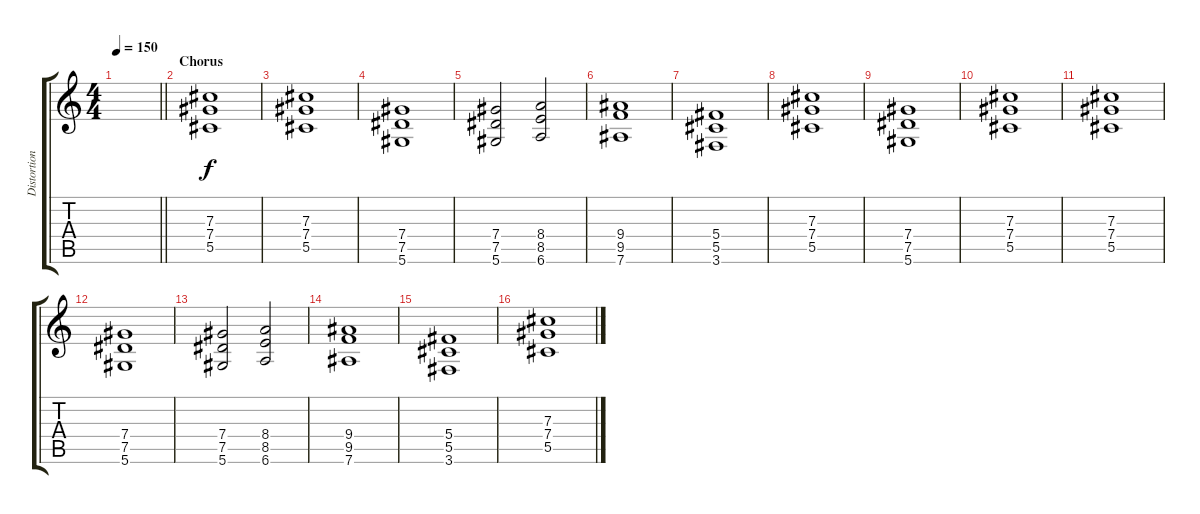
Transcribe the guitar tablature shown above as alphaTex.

\track ("Distortion" "Distortion") {instrument distortionguitar}
\staff {score tabs}
\tuning (Eb4 Bb3 Gb3 Db3 Ab2 Eb2) {hide}
\ts (4 4)
\tempo 150
\clef g2
\barLineRight lightlight
\ks c
|
\section ("" "Chorus")
(7.3 7.4 5.5).1 |
(7.3 7.4 5.5).1 |
(7.4 7.5 5.6).1 |
(7.4 7.5 5.6).2 (8.4 8.5 6.6).2 |
(9.4 9.5 7.6).1 |
(5.4 5.5 3.6).1 |
(7.3 7.4 5.5).1 |
(7.4 7.5 5.6).1 |
(7.3 7.4 5.5).1 |
(7.3 7.4 5.5).1 |
(7.4 7.5 5.6).1 |
(7.4 7.5 5.6).2 (8.4 8.5 6.6).2 |
(9.4 9.5 7.6).1 |
(5.4 5.5 3.6).1 |
(7.3 7.4 5.5).1
